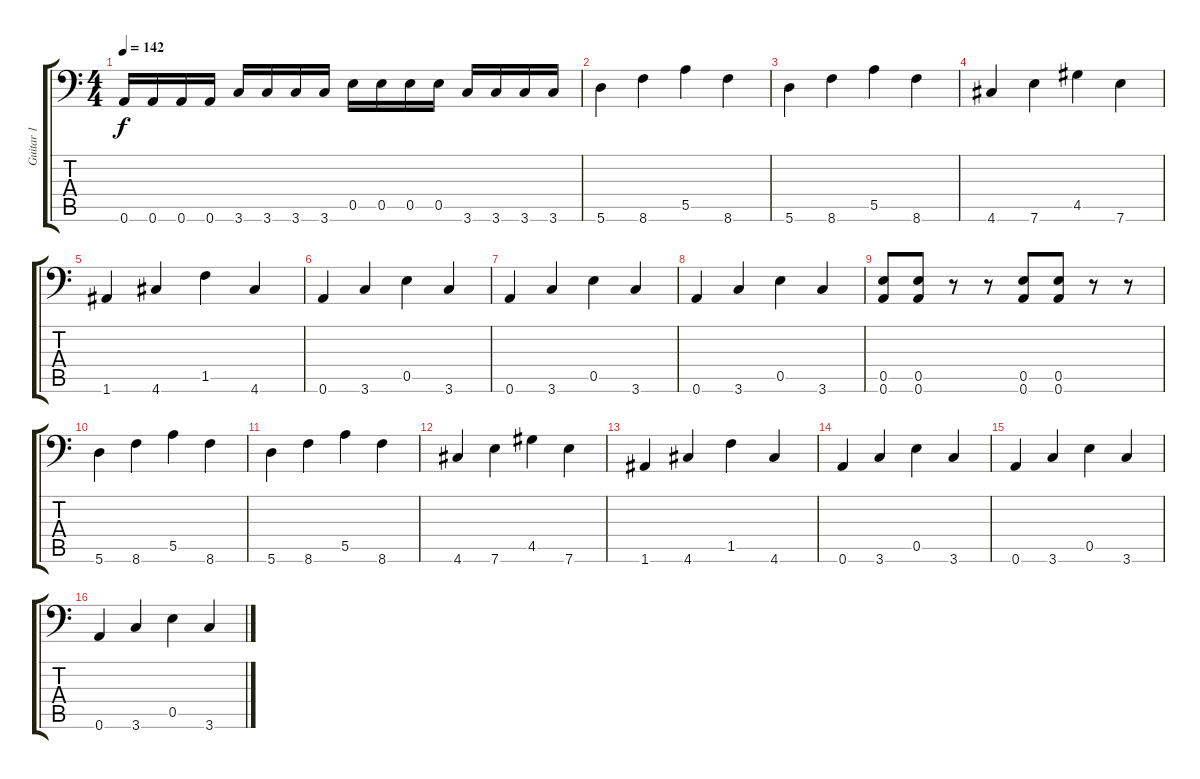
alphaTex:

\track ("Guitar 1" "Guitar 1") {instrument distortionguitar}
\staff {score tabs}
\tuning (B3 Gb3 D3 A2 E2 A1) {hide}
\ts (4 4)
\tempo 142
\clef f4
\ks c
0.6.16{dy f} 0.6.16 0.6.16 0.6.16 3.6.16 3.6.16 3.6.16 3.6.16 0.5.16 0.5.16 0.5.16 0.5.16 3.6.16 3.6.16 3.6.16 3.6.16 |
5.6.4 8.6.4 5.5.4 8.6.4 |
5.6.4 8.6.4 5.5.4 8.6.4 |
4.6.4 7.6.4 4.5.4 7.6.4 |
1.6.4 4.6.4 1.5.4 4.6.4 |
0.6.4 3.6.4 0.5.4 3.6.4 |
0.6.4 3.6.4 0.5.4 3.6.4 |
0.6.4 3.6.4 0.5.4 3.6.4 |
(0.5 0.6).8 (0.5 0.6).8 r.8 r.8 (0.5 0.6).8 (0.5 0.6).8 r.8 r.8 |
5.6.4 8.6.4 5.5.4 8.6.4 |
5.6.4 8.6.4 5.5.4 8.6.4 |
4.6.4 7.6.4 4.5.4 7.6.4 |
1.6.4 4.6.4 1.5.4 4.6.4 |
0.6.4 3.6.4 0.5.4 3.6.4 |
0.6.4 3.6.4 0.5.4 3.6.4 |
0.6.4 3.6.4 0.5.4 3.6.4
